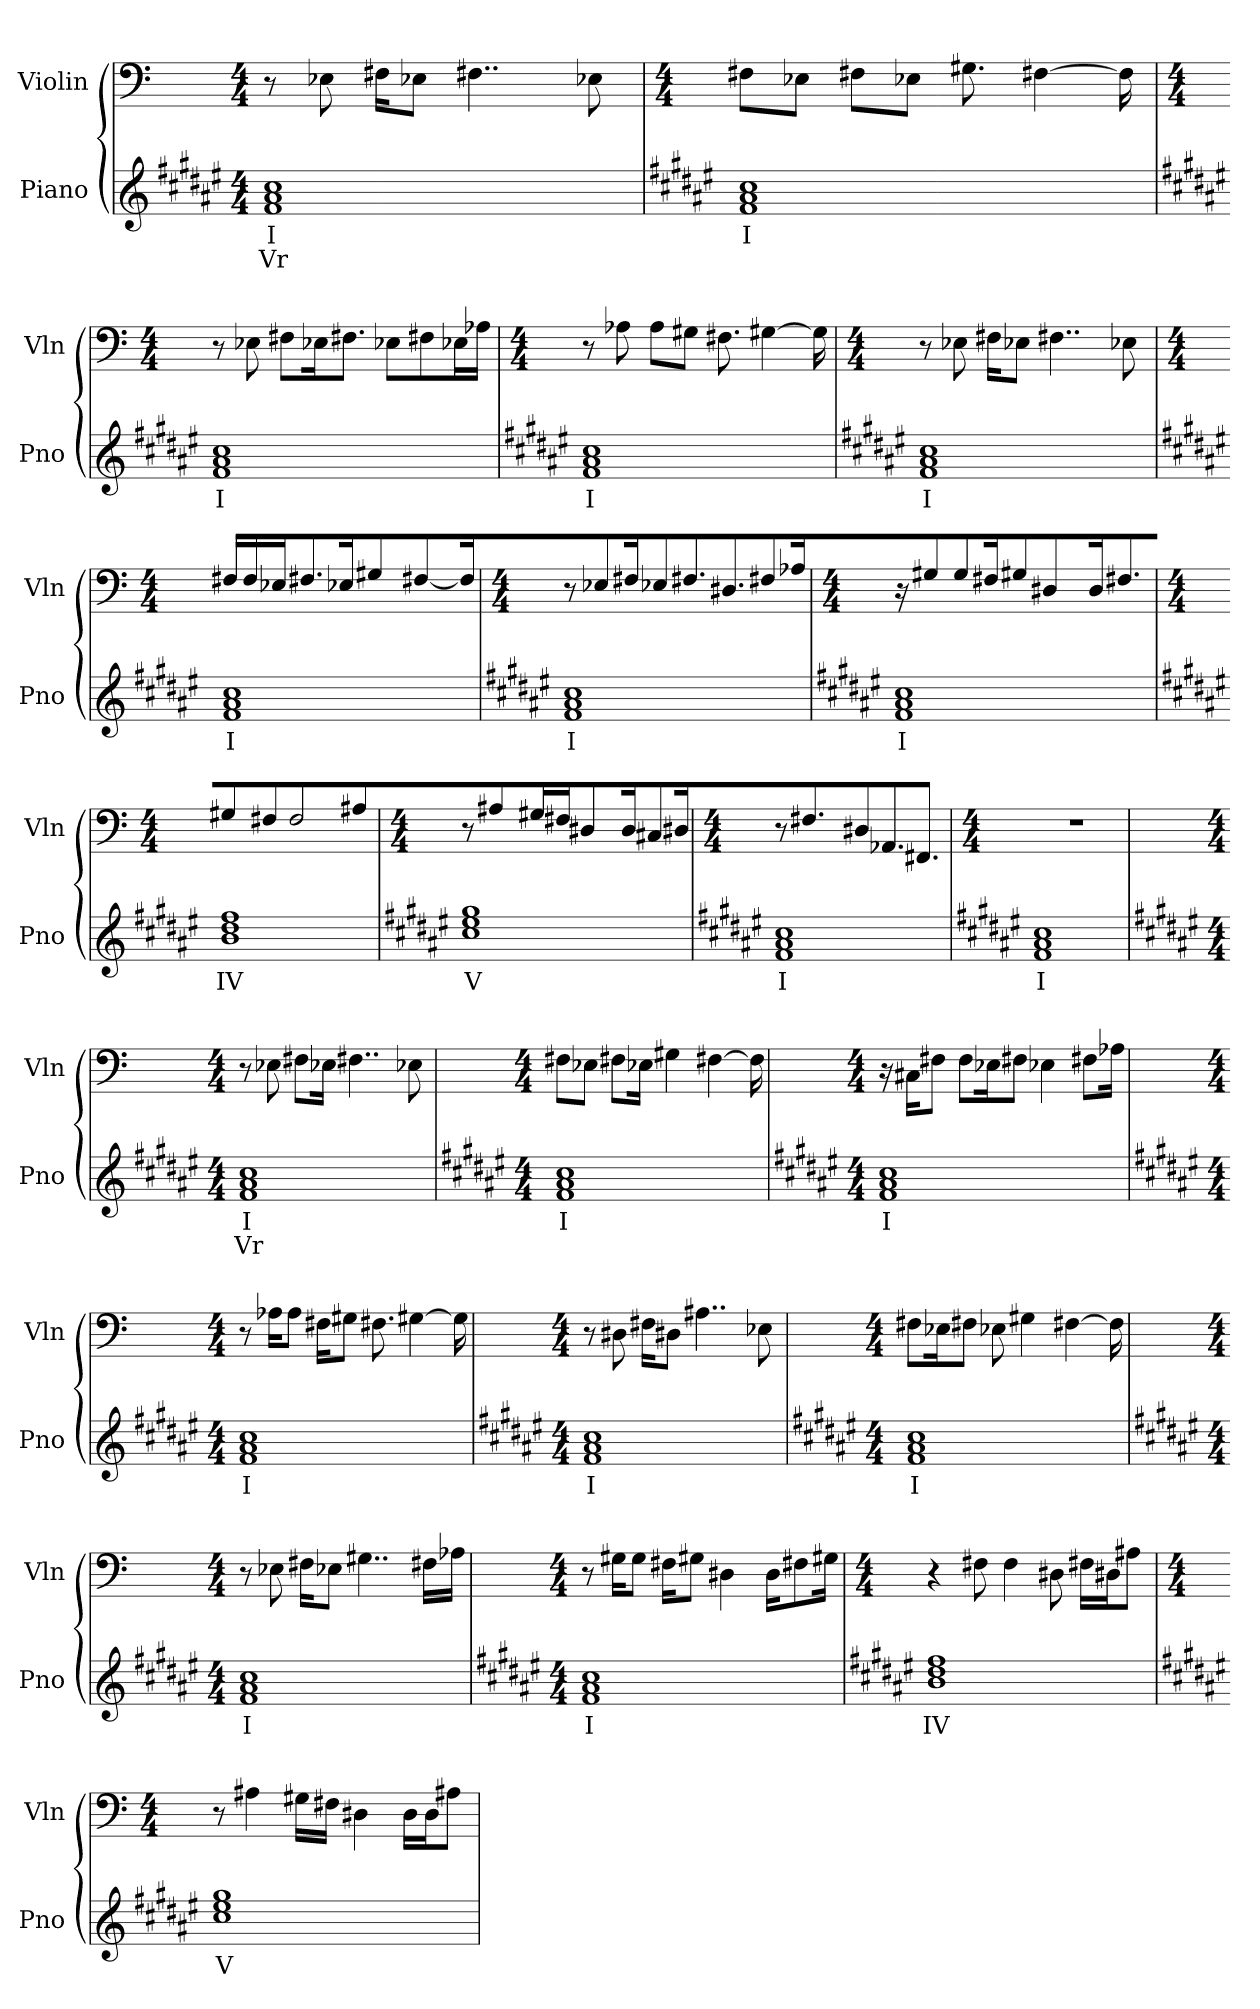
**kern	**text	**text	**kern
*part2	*part2	*part2	*part1
*staff2	*staff2	*staff2	*staff1
*I"Piano	*	*	*I"Violin
*I'Pno	*	*	*I'Vln
*k[f#c#g#d#a#e#]	*	*	*
*F#:	*	*	*
*M4/4	*	*	*M4/4
=	=	=	=
1f# 1a# 1cc#	I	Vr	8r
.	.	.	8E-X
.	.	.	16F#XKL
.	.	.	8E-XJ
.	.	.	4..F#X
.	.	.	8E-X
=	=	=	=
*k[f#c#g#d#a#e#]	*	*	*
*F#:	*	*	*
*	*	*	*M4/4
1f# 1a# 1cc#	I	.	8F#XL
.	.	.	8E-XJ
.	.	.	8F#XL
.	.	.	8E-XJ
.	.	.	8.G#X
.	.	.	[4F#X
.	.	.	16F#]
=	=	=	=
*k[f#c#g#d#a#e#]	*	*	*
*F#:	*	*	*
*	*	*	*M4/4
1f# 1a# 1cc#	I	.	8r
.	.	.	8E-X
.	.	.	8F#XL
.	.	.	16E-XK
.	.	.	8.F#XJ
.	.	.	8E-XL
.	.	.	8F#X
.	.	.	16E-XL
.	.	.	16A-XJJ
=	=	=	=
*k[f#c#g#d#a#e#]	*	*	*
*F#:	*	*	*
*	*	*	*M4/4
1f# 1a# 1cc#	I	.	8r
.	.	.	8A-X
.	.	.	8A-L
.	.	.	8G#XJ
.	.	.	8.F#X
.	.	.	[4G#X
.	.	.	16G#]
=	=	=	=
*k[f#c#g#d#a#e#]	*	*	*
*F#:	*	*	*
*	*	*	*M4/4
1f# 1a# 1cc#	I	.	8r
.	.	.	8E-X
.	.	.	16F#XKL
.	.	.	8E-XJ
.	.	.	4..F#X
.	.	.	8E-X
=	=	=	=
*k[f#c#g#d#a#e#]	*	*	*
*F#:	*	*	*
*	*	*	*M4/4
1f# 1a# 1cc#	I	.	16F#XLL
.	.	.	16F#J
.	.	.	16E-XL
.	.	.	8.F#XJ
.	.	.	16E-X
.	.	.	4G#X
.	.	.	[4F#X
.	.	.	16F#]
=	=	=	=
*k[f#c#g#d#a#e#]	*	*	*
*F#:	*	*	*
*	*	*	*M4/4
1f# 1a# 1cc#	I	.	8r
.	.	.	8E-X
.	.	.	16F#XKL
.	.	.	8E-X
.	.	.	8.F#XJ
.	.	.	8.D#XL
.	.	.	8F#X
.	.	.	16A-XJk
=	=	=	=
*k[f#c#g#d#a#e#]	*	*	*
*F#:	*	*	*
*	*	*	*M4/4
1f# 1a# 1cc#	I	.	16r
.	.	.	8G#XL
.	.	.	8G#J
.	.	.	16F#XKL
.	.	.	8G#XJ
.	.	.	4D#X
.	.	.	16D#KL
.	.	.	8.F#XJ
=	=	=	=
*k[f#c#g#d#a#e#]	*	*	*
*F#:	*	*	*
*	*	*	*M4/4
1b 1dd# 1ff#	IV	.	4G#X
.	.	.	8F#X
.	.	.	2F#
.	.	.	8A#X
=	=	=	=
*k[f#c#g#d#a#e#]	*	*	*
*F#:	*	*	*
*	*	*	*M4/4
1cc# 1ee# 1gg#	V	.	8r
.	.	.	4A#X
.	.	.	16G#XLL
.	.	.	16F#XJJ
.	.	.	4D#X
.	.	.	16D#KL
.	.	.	8C#X
.	.	.	16D#XJk
=	=	=	=
*k[f#c#g#d#a#e#]	*	*	*
*F#:	*	*	*
*	*	*	*M4/4
1f# 1a# 1cc#	I	.	8r
.	.	.	4.F#X
.	.	.	8D#XL
.	.	.	8.AA-XJ
.	.	.	8.FF#XJ
=	=	=	=
*k[f#c#g#d#a#e#]	*	*	*
*F#:	*	*	*
*	*	*	*M4/4
1f# 1a# 1cc#	I	.	1r
=	=	=	=
*k[f#c#g#d#a#e#]	*	*	*
*F#:	*	*	*
*M4/4	*	*	*M4/4
1f# 1a# 1cc#	I	Vr	8r
.	.	.	8E-X
.	.	.	8F#XL
.	.	.	16E-XJk
.	.	.	4..F#X
.	.	.	8E-X
=	=	=	=
*k[f#c#g#d#a#e#]	*	*	*
*F#:	*	*	*
*M4/4	*	*	*M4/4
1f# 1a# 1cc#	I	.	8F#XL
.	.	.	8E-XJ
.	.	.	8F#XL
.	.	.	16E-XJk
.	.	.	4G#X
.	.	.	[4F#X
.	.	.	16F#]
=	=	=	=
*k[f#c#g#d#a#e#]	*	*	*
*F#:	*	*	*
*M4/4	*	*	*M4/4
1f# 1a# 1cc#	I	.	16r
.	.	.	16C#XKL
.	.	.	8F#XJ
.	.	.	8F#L
.	.	.	16E-XK
.	.	.	8F#XJ
.	.	.	4E-X
.	.	.	8F#XL
.	.	.	16A-XJk
=	=	=	=
*k[f#c#g#d#a#e#]	*	*	*
*F#:	*	*	*
*M4/4	*	*	*M4/4
1f# 1a# 1cc#	I	.	8r
.	.	.	16A-XKL
.	.	.	8A-J
.	.	.	16F#XKL
.	.	.	8G#XJ
.	.	.	8.F#X
.	.	.	[4G#X
.	.	.	16G#]
=	=	=	=
*k[f#c#g#d#a#e#]	*	*	*
*F#:	*	*	*
*M4/4	*	*	*M4/4
1f# 1a# 1cc#	I	.	8r
.	.	.	8D#X
.	.	.	16F#XKL
.	.	.	8D#XJ
.	.	.	4..A#X
.	.	.	8E-X
=	=	=	=
*k[f#c#g#d#a#e#]	*	*	*
*F#:	*	*	*
*M4/4	*	*	*M4/4
1f# 1a# 1cc#	I	.	8F#XL
.	.	.	16E-XK
.	.	.	8F#XJ
.	.	.	8E-X
.	.	.	4G#X
.	.	.	[4F#X
.	.	.	16F#]
=	=	=	=
*k[f#c#g#d#a#e#]	*	*	*
*F#:	*	*	*
*M4/4	*	*	*M4/4
1f# 1a# 1cc#	I	.	8r
.	.	.	8E-X
.	.	.	16F#XKL
.	.	.	8E-XJ
.	.	.	4..G#X
.	.	.	16F#XLL
.	.	.	16A-XJJ
=	=	=	=
*k[f#c#g#d#a#e#]	*	*	*
*F#:	*	*	*
*M4/4	*	*	*M4/4
1f# 1a# 1cc#	I	.	8r
.	.	.	16G#XKL
.	.	.	8G#J
.	.	.	16F#XKL
.	.	.	8G#XJ
.	.	.	4D#X
.	.	.	16D#KL
.	.	.	8F#X
.	.	.	16G#XJk
=	=	=	=
*k[f#c#g#d#a#e#]	*	*	*
*F#:	*	*	*
*	*	*	*M4/4
1b 1dd# 1ff#	IV	.	4r
.	.	.	8F#X
.	.	.	4F#
.	.	.	8D#X
.	.	.	16F#XLL
.	.	.	16D#XJ
.	.	.	8A#XJ
=	=	=	=
*k[f#c#g#d#a#e#]	*	*	*
*F#:	*	*	*
*	*	*	*M4/4
1cc# 1ee# 1gg#	V	.	8r
.	.	.	4A#X
.	.	.	16G#XLL
.	.	.	16F#XJJ
.	.	.	4D#X
.	.	.	16D#LL
.	.	.	16D#J
.	.	.	8A#XJ
=	=	=	=
*-	*-	*-	*-
